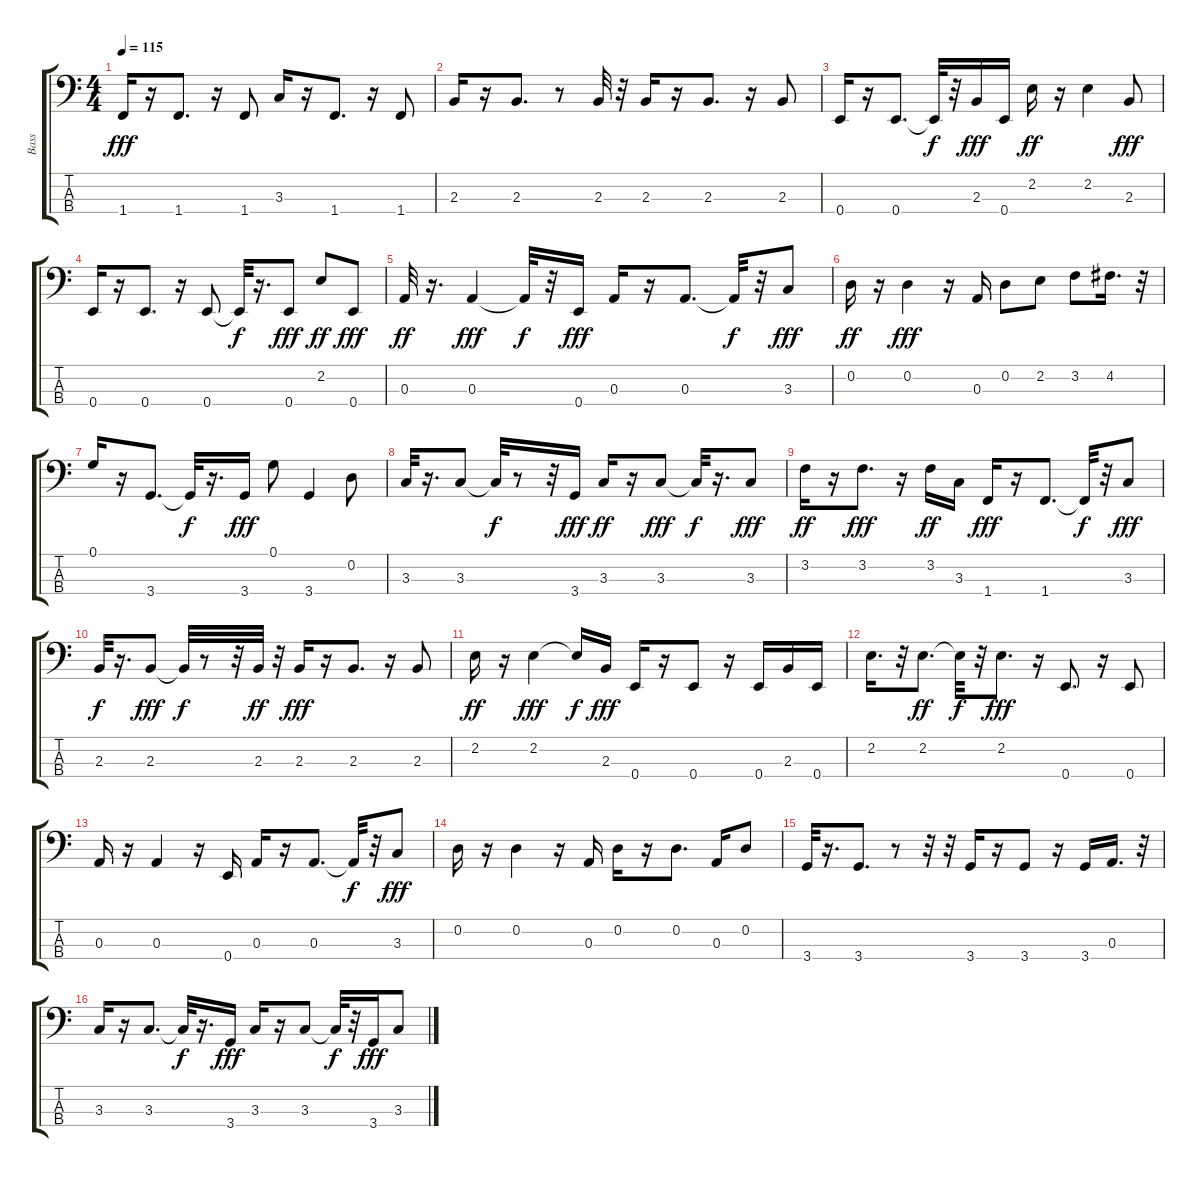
\track ("Bass" "Bass") {instrument electricbasspick}
\staff {score tabs}
\tuning (G2 D2 A1 E1) {hide}
\ts (4 4)
\tempo 115
\clef f4
\ks c
1.4.16{dy fff} r.16 1.4.8{d} r.16 1.4.8 3.3.16 r.16 1.4.8{d} r.16 1.4.8 |
2.3.16 r.16 2.3.8{d} r.8 2.3.32 r.32 2.3.16 r.16 2.3.8{d} r.16 2.3.8 |
0.4.16 r.16 0.4.8{d} 0.4{t}.32{dy f} r.32 2.3.16{dy fff} 0.4.16 2.2.16{dy ff} r.16 2.2.4 2.3.8{dy fff} |
0.4.16 r.16 0.4.8{d} r.16 0.4.8 0.4{t}.32{dy f} r.16{d} 0.4.8{dy fff} 2.2.8{dy ff} 0.4.8{dy fff} |
0.3.32{dy ff} r.16{d} 0.3.4{dy fff} 0.3{t}.32{dy f} r.32 0.4.16{dy fff} 0.3.16 r.16 0.3.8{d} 0.3{t}.32{dy f} r.32 3.3.8{dy fff} |
0.2.16{dy ff} r.16 0.2.4{dy fff} r.16 0.3.16 0.2.8 2.2.8 3.2.8 4.2.16{d} r.32 |
0.1.16 r.16 3.4.8{d} 3.4{t}.32{dy f} r.16{d} 3.4.16{dy fff} 0.1.8 3.4.4 0.2.8 |
3.3.32 r.16{d} 3.3.8 3.3{t}.32{dy f} r.8 r.32 3.4.16{dy fff} 3.3.16{dy ff} r.16 3.3.8{dy fff} 3.3{t}.32{dy f} r.16{d} 3.3.8{dy fff} |
3.2.16{dy ff} r.16 3.2.8{d dy fff} r.16 3.2.16{dy ff} 3.3.16 1.4.16{dy fff} r.16 1.4.8{d} 1.4{t}.32{dy f} r.32 3.3.8{dy fff} |
2.3.32{dy f} r.16{d} 2.3.8{dy fff} 2.3{t}.32{dy f} r.8 r.32 2.3.32{dy ff} r.32 2.3.16{dy fff} r.16 2.3.8{d} r.16 2.3.8 |
2.2.16{dy ff} r.16 2.2.4{dy fff} 2.2{t}.16{dy f} 2.3.16{dy fff} 0.4.16 r.16 0.4.8 r.16 0.4.16 2.3.16 0.4.16 |
2.2.16{d} r.32 2.2.8{d dy ff} 2.2{t}.32{dy f} r.32 2.2.8{d dy fff} r.16 0.4.8{d} r.16 0.4.8 |
0.3.16 r.16 0.3.4 r.16 0.4.16 0.3.16 r.16 0.3.8{d} 0.3{t}.32{dy f} r.32 3.3.8{dy fff} |
0.2.16 r.16 0.2.4 r.16 0.3.16 0.2.16 r.16 0.2.8{d} 0.3.16 0.2.8 |
3.4.32 r.16{d} 3.4.8{d} r.8 r.32 r.32 3.4.16 r.16 3.4.8 r.16 3.4.16 0.3.16{d} r.32 |
3.3.16 r.16 3.3.8{d} 3.3{t}.32{dy f} r.16{d} 3.4.16{dy fff} 3.3.16 r.16 3.3.8 3.3{t}.32{dy f} r.32 3.4.16{dy fff} 3.3.8
